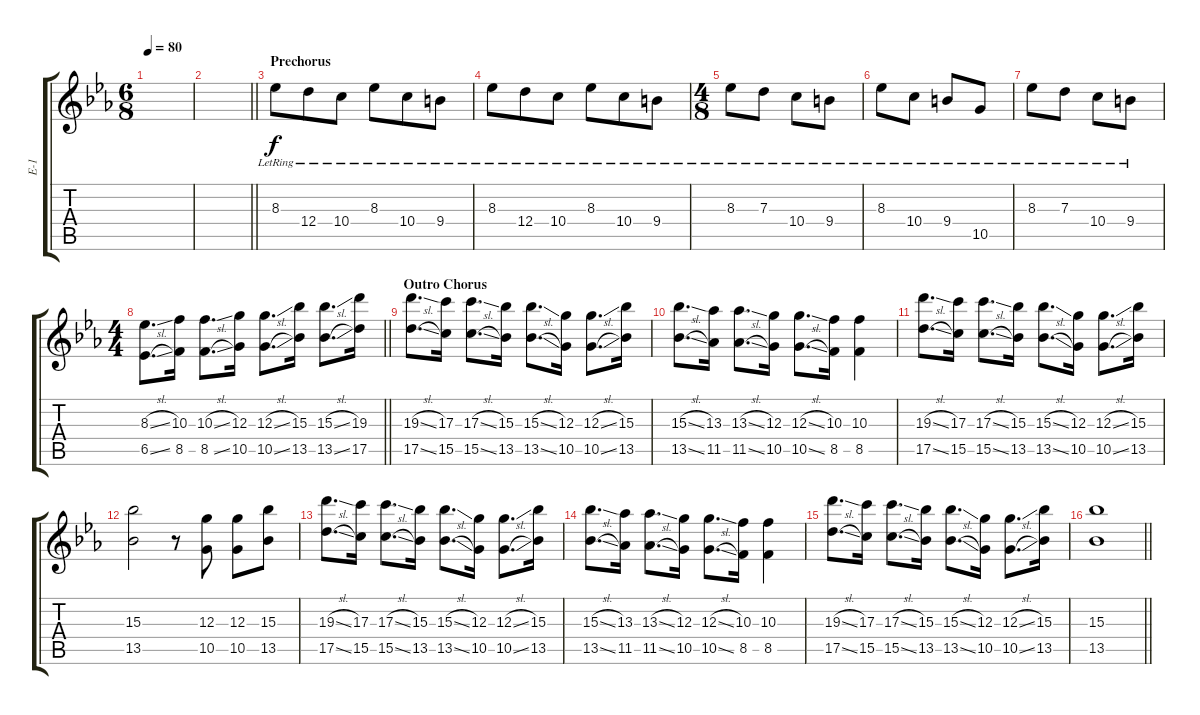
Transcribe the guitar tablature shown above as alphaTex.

\track ("E-1" "E-1") {instrument electricguitarclean}
\staff {score tabs}
\tuning (E4 B3 G3 D3 A2 E2) {hide}
\ts (6 8)
\tempo 80
\clef g2
\ks cminor
|
\barLineRight lightlight
|
\section ("" "Prechorus")
8.3{lr}.8{volume 16 instrument electricguitarclean} 12.4{lr}.8 10.4{lr}.8 8.3{lr}.8 10.4{lr}.8 9.4{lr}.8 |
8.3{lr}.8 12.4{lr}.8 10.4{lr}.8 8.3{lr}.8 10.4{lr}.8 9.4{lr}.8 |
\ts (4 8)
8.3{lr}.8 7.3{lr}.8 10.4{lr}.8 9.4{lr}.8 |
8.3{lr}.8 10.4{lr}.8 9.4{lr}.8 10.5{lr}.8 |
8.3{lr}.8 7.3{lr}.8 10.4{lr}.8 9.4{lr}.8 |
\ts (4 4)
\barLineRight lightlight
(8.3{sl} 6.5{sl}).8{d volume 13 instrument distortionguitar} (10.3 8.5).16 (10.3{sl} 8.5{sl}).8{d} (12.3 10.5).16 (12.3{sl} 10.5{sl}).8{d} (15.3 13.5).16 (15.3{sl} 13.5{sl}).8{d} (19.3 17.5).16 |
\section ("" "Outro Chorus")
(19.3{sl} 17.5{sl}).8{d} (17.3 15.5).16 (17.3{sl} 15.5{sl}).8{d} (15.3 13.5).16 (15.3{sl} 13.5{sl}).8{d} (12.3 10.5).16 (12.3{sl} 10.5{sl}).8{d} (15.3 13.5).16 |
(15.3{sl} 13.5{sl}).8{d} (13.3 11.5).16 (13.3{sl} 11.5{sl}).8{d} (12.3 10.5).16 (12.3{sl} 10.5{sl}).8{d} (10.3 8.5).16 (10.3 8.5).4 |
(19.3{sl} 17.5{sl}).8{d} (17.3 15.5).16 (17.3{sl} 15.5{sl}).8{d} (15.3 13.5).16 (15.3{sl} 13.5{sl}).8{d} (12.3 10.5).16 (12.3{sl} 10.5{sl}).8{d} (15.3 13.5).16 |
(15.3 13.5).2 r.8 (12.3 10.5).8 (12.3 10.5).8 (15.3 13.5).8 |
(19.3{sl} 17.5{sl}).8{d} (17.3 15.5).16 (17.3{sl} 15.5{sl}).8{d} (15.3 13.5).16 (15.3{sl} 13.5{sl}).8{d} (12.3 10.5).16 (12.3{sl} 10.5{sl}).8{d} (15.3 13.5).16 |
(15.3{sl} 13.5{sl}).8{d} (13.3 11.5).16 (13.3{sl} 11.5{sl}).8{d} (12.3 10.5).16 (12.3{sl} 10.5{sl}).8{d} (10.3 8.5).16 (10.3 8.5).4 |
(19.3{sl} 17.5{sl}).8{d} (17.3 15.5).16 (17.3{sl} 15.5{sl}).8{d} (15.3 13.5).16 (15.3{sl} 13.5{sl}).8{d} (12.3 10.5).16 (12.3{sl} 10.5{sl}).8{d} (15.3 13.5).16 |
\barLineRight lightlight
(15.3 13.5).1
